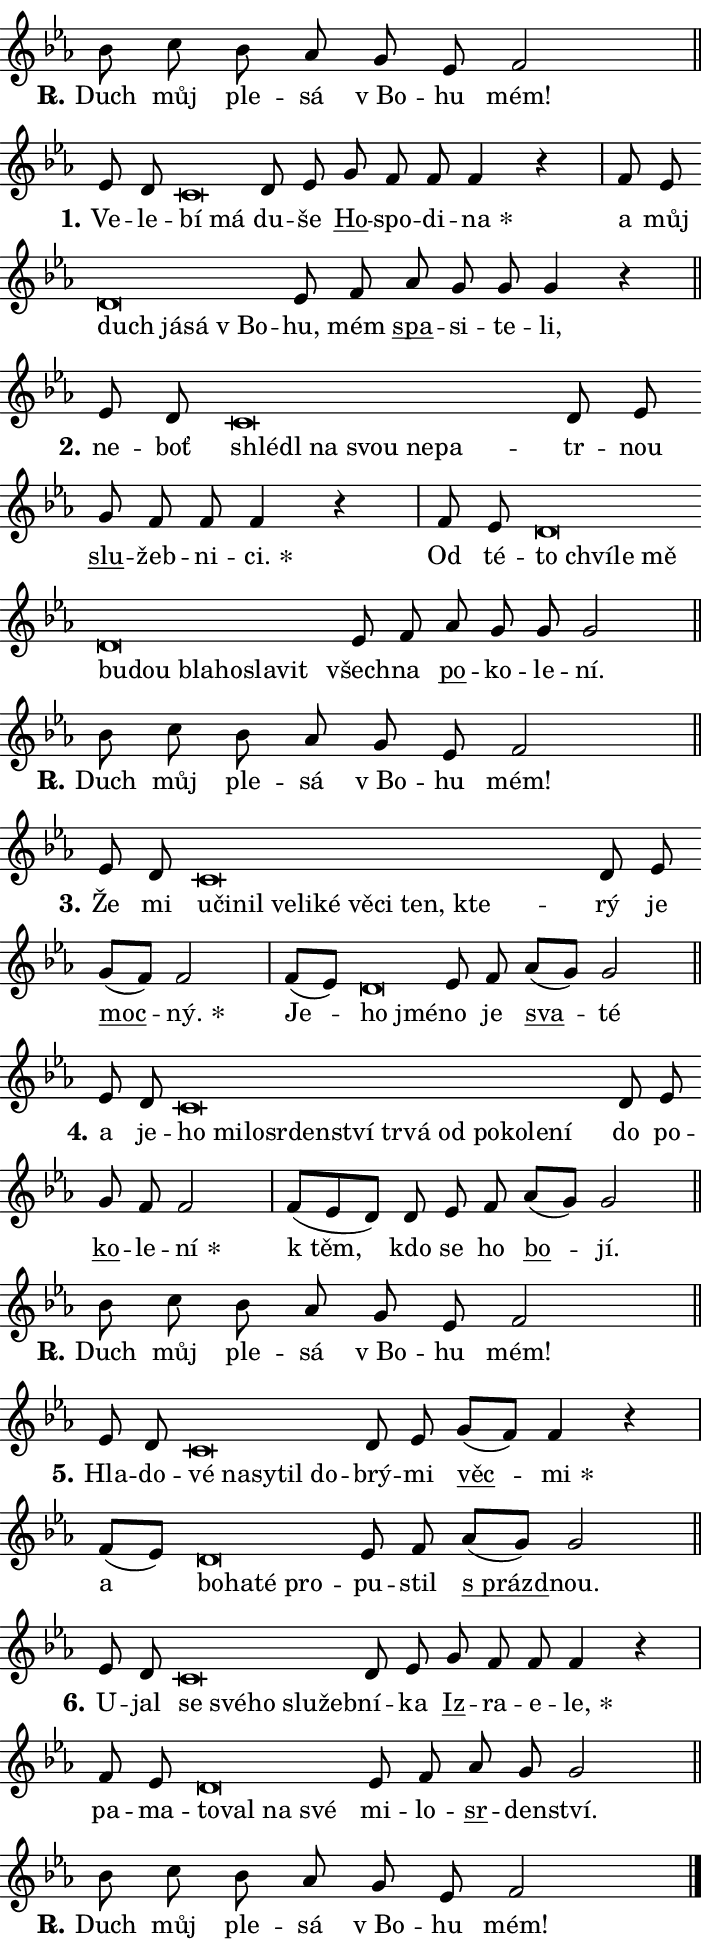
\version "2.24.0"
\header { tagline = "" }
\paper {
  indent = 0\cm
  top-margin = 0\cm
  right-margin = 0.13\cm % to fit lyric hyphens
  bottom-margin = 0\cm
  left-margin = 0\cm
  paper-width = 12\cm
  page-breaking = #ly:one-page-breaking
  system-system-spacing.basic-distance = #11
  score-system-spacing.basic-distance = #11
  ragged-last = ##f
}


%% Author: Thomas Morley
%% https://lists.gnu.org/archive/html/lilypond-user/2020-05/msg00002.html
#(define (line-position grob)
"Returns position of @var[grob} in current system:
   @code{'start}, if at first time-step
   @code{'end}, if at last time-step
   @code{'middle} otherwise
"
  (let* ((col (ly:item-get-column grob))
         (ln (ly:grob-object col 'left-neighbor))
         (rn (ly:grob-object col 'right-neighbor))
         (col-to-check-left (if (ly:grob? ln) ln col))
         (col-to-check-right (if (ly:grob? rn) rn col))
         (break-dir-left
           (and
             (ly:grob-property col-to-check-left 'non-musical #f)
             (ly:item-break-dir col-to-check-left)))
         (break-dir-right
           (and
             (ly:grob-property col-to-check-right 'non-musical #f)
             (ly:item-break-dir col-to-check-right))))
        (cond ((eqv? 1 break-dir-left) 'start)
              ((eqv? -1 break-dir-right) 'end)
              (else 'middle))))

#(define (tranparent-at-line-position vctor)
  (lambda (grob)
  "Relying on @code{line-position} select the relevant enry from @var{vctor}.
Used to determine transparency,"
    (case (line-position grob)
      ((end) (not (vector-ref vctor 0)))
      ((middle) (not (vector-ref vctor 1)))
      ((start) (not (vector-ref vctor 2))))))

noteHeadBreakVisibility =
#(define-music-function (break-visibility)(vector?)
"Makes @code{NoteHead}s transparent relying on @var{break-visibility}"
#{
  \override NoteHead.transparent =
    #(tranparent-at-line-position break-visibility)
#})

#(define delete-ledgers-for-transparent-note-heads
  (lambda (grob)
    "Reads whether a @code{NoteHead} is transparent.
If so this @code{NoteHead} is removed from @code{'note-heads} from
@var{grob}, which is supposed to be @code{LedgerLineSpanner}.
As a result ledgers are not printed for this @code{NoteHead}"
    (let* ((nhds-array (ly:grob-object grob 'note-heads))
           (nhds-list
             (if (ly:grob-array? nhds-array)
                 (ly:grob-array->list nhds-array)
                 '()))
           ;; Relies on the transparent-property being done before
           ;; Staff.LedgerLineSpanner.after-line-breaking is executed.
           ;; This is fragile ...
           (to-keep
             (remove
               (lambda (nhd)
                 (ly:grob-property nhd 'transparent #f))
               nhds-list)))
      ;; TODO find a better method to iterate over grob-arrays, similiar
      ;; to filter/remove etc for lists
      ;; For now rebuilt from scratch
      (set! (ly:grob-object grob 'note-heads)  '())
      (for-each
        (lambda (nhd)
          (ly:pointer-group-interface::add-grob grob 'note-heads nhd))
        to-keep))))

squashNotes = {
  \override NoteHead.X-extent = #'(-0.2 . 0.2)
  \override NoteHead.Y-extent = #'(-0.75 . 0)
  \override NoteHead.stencil =
    #(lambda (grob)
       (let ((pos (ly:grob-property grob 'staff-position)))
         (begin
           (if (< pos -7) (display "ERROR: Lower brevis then expected\n") (display ""))
           (if (<= pos -6) ly:text-interface::print ly:note-head::print))))
}
unSquashNotes = {
  \revert NoteHead.X-extent
  \revert NoteHead.Y-extent
  \revert NoteHead.stencil
}

hideNotes = \noteHeadBreakVisibility #begin-of-line-visible
unHideNotes = \noteHeadBreakVisibility #all-visible

% work-around for resetting accidentals
% https://lilypond.org/doc/v2.23/Documentation/notation/displaying-rhythms#unmetered-music
cadenzaMeasure = {
  \cadenzaOff
  \partial 1024 s1024
  \cadenzaOn
}

#(define-markup-command (accent layout props text) (markup?)
  "Underline accented syllable"
  (interpret-markup layout props
    #{\markup \override #'(offset . 4.3) \underline { #text }#}))

responsum = \markup \concat {
  "R" \hspace #-1.05 \path #0.1 #'((moveto 0 0.07) (lineto 0.9 0.8)) \hspace #0.05 "."
}

spaceSize = #0.6828661417322834 % exact space size for TeX Gyre Schola

\layout {
  \context {
    \Staff
    \remove "Time_signature_engraver"
    \override LedgerLineSpanner.after-line-breaking = #delete-ledgers-for-transparent-note-heads
  }
  \context {
    \Lyrics {
      \override LyricSpace.minimum-distance = \spaceSize
      \override LyricText.font-name = #"TeX Gyre Schola"
      \override LyricText.font-size = 1
      \override StanzaNumber.font-name = #"TeX Gyre Schola Bold"
      \override StanzaNumber.font-size = 1
    }
  }
  \context {
    \Score 
    \override NoteHead.text =
      #(lambda (grob) 
        (let ((pos (ly:grob-property grob 'staff-position)))
          #{\markup {
            \combine
              \halign #-0.55 \raise #(if (= pos -6) 0 0.5) \override #'(thickness . 2) \draw-line #'(3.2 . 0)
              \musicglyph "noteheads.sM1"
          }#}))
  }
}

% magnetic-lyrics.ily
%
%   written by
%     Jean Abou Samra <jean@abou-samra.fr>
%     Werner Lemberg <wl@gnu.org>
%
%   adapted by
%     Jiri Hon <jiri.hon@gmail.com>
%
% Version 2022-Apr-15

% https://www.mail-archive.com/lilypond-user@gnu.org/msg149350.html

#(define (Left_hyphen_pointer_engraver context)
   "Collect syllable-hyphen-syllable occurrences in lyrics and store
them in properties.  This engraver only looks to the left.  For
example, if the lyrics input is @code{foo -- bar}, it does the
following.

@itemize @bullet
@item
Set the @code{text} property of the @code{LyricHyphen} grob between
@q{foo} and @q{bar} to @code{foo}.

@item
Set the @code{left-hyphen} property of the @code{LyricText} grob with
text @q{foo} to the @code{LyricHyphen} grob between @q{foo} and
@q{bar}.
@end itemize

Use this auxiliary engraver in combination with the
@code{lyric-@/text::@/apply-@/magnetic-@/offset!} hook."
   (let ((hyphen #f)
         (text #f))
     (make-engraver
      (acknowledgers
       ((lyric-syllable-interface engraver grob source-engraver)
        (set! text grob)))
      (end-acknowledgers
       ((lyric-hyphen-interface engraver grob source-engraver)
        ;(when (not (grob::has-interface grob 'lyric-space-interface))
          (set! hyphen grob)));)
      ((stop-translation-timestep engraver)
       (when (and text hyphen)
         (ly:grob-set-object! text 'left-hyphen hyphen))
       (set! text #f)
       (set! hyphen #f)))))

#(define (lyric-text::apply-magnetic-offset! grob)
   "If the space between two syllables is less than the value in
property @code{LyricText@/.details@/.squash-threshold}, move the right
syllable to the left so that it gets concatenated with the left
syllable.

Use this function as a hook for
@code{LyricText@/.after-@/line-@/breaking} if the
@code{Left_@/hyphen_@/pointer_@/engraver} is active."
   (let ((hyphen (ly:grob-object grob 'left-hyphen #f)))
     (when hyphen
       (let ((left-text (ly:spanner-bound hyphen LEFT)))
         (when (grob::has-interface left-text 'lyric-syllable-interface)
           (let* ((common (ly:grob-common-refpoint grob left-text X))
                  (this-x-ext (ly:grob-extent grob common X))
                  (left-x-ext
                   (begin
                     ;; Trigger magnetism for left-text.
                     (ly:grob-property left-text 'after-line-breaking)
                     (ly:grob-extent left-text common X)))
                  ;; `delta` is the gap width between two syllables.
                  (delta (- (interval-start this-x-ext)
                            (interval-end left-x-ext)))
                  (details (ly:grob-property grob 'details))
                  (threshold (assoc-get 'squash-threshold details 0.2)))
             (when (< delta threshold)
               (let* (;; We have to manipulate the input text so that
                      ;; ligatures crossing syllable boundaries are not
                      ;; disabled.  For languages based on the Latin
                      ;; script this is essentially a beautification.
                      ;; However, for non-Western scripts it can be a
                      ;; necessity.
                      (lt (ly:grob-property left-text 'text))
                      (rt (ly:grob-property grob 'text))
                      (is-space (grob::has-interface hyphen 'lyric-space-interface))
                      (space (if is-space " " ""))
                      (extra-delta (if is-space spaceSize 0))
                      ;; Append new syllable.
                      (ltrt-space (if (and (string? lt) (string? rt))
                                (string-append lt space rt)
                                (make-concat-markup (list lt space rt))))
                      ;; Right-align `ltrt` to the right side.
                      (ltrt-space-markup (grob-interpret-markup
                               grob
                               (make-translate-markup
                                (cons (interval-length this-x-ext) 0)
                                (make-right-align-markup ltrt-space)))))
                 (begin
                   ;; Don't print `left-text`.
                   (ly:grob-set-property! left-text 'stencil #f)
                   ;; Set text and stencil (which holds all collected
                   ;; syllables so far) and shift it to the left.
                   (ly:grob-set-property! grob 'text ltrt-space)
                   (ly:grob-set-property! grob 'stencil ltrt-space-markup)
                   (ly:grob-translate-axis! grob (- (- delta extra-delta)) X))))))))))


#(define (lyric-hyphen::displace-bounds-first grob)
   ;; Make very sure this callback isn't triggered too early.
   (let ((left (ly:spanner-bound grob LEFT))
         (right (ly:spanner-bound grob RIGHT)))
     (ly:grob-property left 'after-line-breaking)
     (ly:grob-property right 'after-line-breaking)
     (ly:lyric-hyphen::print grob)))

squashThreshold = #0.4

\layout {
  \context {
    \Lyrics
    \consists #Left_hyphen_pointer_engraver
    \override LyricText.after-line-breaking =
      #lyric-text::apply-magnetic-offset!
    \override LyricHyphen.stencil = #lyric-hyphen::displace-bounds-first
    \override LyricText.details.squash-threshold = \squashThreshold
    \override LyricHyphen.minimum-distance = 0
    \override LyricHyphen.minimum-length = \squashThreshold
  }
}

squashText = \override LyricText.details.squash-threshold = 9999
unSquashText = \override LyricText.details.squash-threshold = \squashThreshold

leftText = \override LyricText.self-alignment-X = #LEFT
unLeftText = \revert LyricText.self-alignment-X

starOffset = #(lambda (grob) 
                (let ((x_offset (ly:self-alignment-interface::aligned-on-x-parent grob)))
                  (if (= x_offset 0) 0 (+ x_offset 1.2))))

star = #(define-music-function (syllable)(string?)
"Append star separator at the end of a syllable"
#{
  \once \override LyricText.X-offset = #starOffset
  \lyricmode { \markup {
    #syllable
    \override #'((font-name . "TeX Gyre Schola Bold")) \hspace #0.2 \lower #0.65 \larger "*"
  } }
#})

starAccent = #(define-music-function (syllable)(string?)
"Append star separator at the end of a syllable and make accent"
#{
  \once \override LyricText.X-offset = #starOffset
  \lyricmode { \markup {
    \accent #syllable
    \override #'((font-name . "TeX Gyre Schola Bold")) \hspace #0.2 \lower #0.65 \larger "*"
  } }
#})

breath = #(define-music-function (syllable)(string?)
"Append breathing indicator at the end of a syllable"
#{
  \lyricmode { \markup { #syllable "+" } }
#})

optionalBreath = #(define-music-function (syllable)(string?)
"Append optional breathing indicator at the end of a syllable"
#{
  \lyricmode { \markup { #syllable "(+)" } }
#})


\score {
    <<
        \new Voice = "melody" { \cadenzaOn \key es \major \relative { bes'8 c bes as g es f2 \cadenzaMeasure \bar "||" \break } }
        \new Lyrics \lyricsto "melody" { \lyricmode { \set stanza = \responsum
Duch můj ple -- sá "v Bo" -- hu mém! } }
    >>
    \layout {}
}

\score {
    <<
        \new Voice = "melody" { \cadenzaOn \key es \major \relative { es'8 d \bar "" \squashNotes c\breve*1/16 \hideNotes \breve*1/16 \bar "" \unHideNotes \unSquashNotes d8 es \bar "" g f f f4 r \cadenzaMeasure \bar "|" f8 es \bar "" \squashNotes d\breve*1/16 \hideNotes \breve*1/16 \bar "" \breve*1/16 \breve*1/16 \bar "" \unHideNotes \unSquashNotes es8 f \bar "" as g g g4 r \cadenzaMeasure \bar "||" \break } }
        \new Lyrics \lyricsto "melody" { \lyricmode { \set stanza = "1."
Ve -- le -- \leftText bí \squashText má \unLeftText \unSquashText du -- še \markup \accent Ho -- spo -- di -- \star na a můj \leftText duch \squashText já -- sá "v Bo" -- \unLeftText \unSquashText hu, mém \markup \accent spa -- si -- te -- li, } }
    >>
    \layout {}
}

\score {
    <<
        \new Voice = "melody" { \cadenzaOn \key es \major \relative { es'8 d \bar "" \squashNotes c\breve*1/16 \hideNotes \breve*1/16 \bar "" \breve*1/16 \bar "" \breve*1/16 \bar "" \breve*1/16 \breve*1/16 \bar "" \unHideNotes \unSquashNotes d8 es \bar "" g f f f4 r \cadenzaMeasure \bar "|" f8 es \bar "" \squashNotes d\breve*1/16 \hideNotes \breve*1/16 \bar "" \breve*1/16 \bar "" \breve*1/16 \bar "" \breve*1/16 \bar "" \breve*1/16 \bar "" \breve*1/16 \bar "" \breve*1/16 \bar "" \breve*1/16 \breve*1/16 \bar "" \unHideNotes \unSquashNotes es8 f \bar "" as g g g2 \cadenzaMeasure \bar "||" \break } }
        \new Lyrics \lyricsto "melody" { \lyricmode { \set stanza = "2."
ne -- boť \leftText shlé -- \squashText dl na svou ne -- pa -- \unLeftText \unSquashText tr -- nou \markup \accent slu -- žeb -- ni -- \star ci. Od té -- \leftText to \squashText chví -- le mě bu -- dou bla -- ho -- sla -- vit \unLeftText \unSquashText všech -- na \markup \accent po -- ko -- le -- ní. } }
    >>
    \layout {}
}

\score {
    <<
        \new Voice = "melody" { \cadenzaOn \key es \major \relative { bes'8 c bes as g es f2 \cadenzaMeasure \bar "||" \break } }
        \new Lyrics \lyricsto "melody" { \lyricmode { \set stanza = \responsum
Duch můj ple -- sá "v Bo" -- hu mém! } }
    >>
    \layout {}
}

\score {
    <<
        \new Voice = "melody" { \cadenzaOn \key es \major \relative { es'8 d \bar "" \squashNotes c\breve*1/16 \hideNotes \breve*1/16 \bar "" \breve*1/16 \bar "" \breve*1/16 \bar "" \breve*1/16 \bar "" \breve*1/16 \bar "" \breve*1/16 \bar "" \breve*1/16 \bar "" \breve*1/16 \breve*1/16 \bar "" \unHideNotes \unSquashNotes d8 es \bar "" g[( f)] f2 \cadenzaMeasure \bar "|" f8[( es)] \bar "" \squashNotes d\breve*1/16 \hideNotes \breve*1/16 \bar "" \unHideNotes \unSquashNotes es8 f \bar "" as[( g)] g2 \cadenzaMeasure \bar "||" \break } }
        \new Lyrics \lyricsto "melody" { \lyricmode { \set stanza = "3."
Že mi \leftText u -- \squashText či -- nil ve -- li -- ké vě -- ci ten, kte -- \unLeftText \unSquashText rý je \markup \accent moc -- \star ný. Je -- \leftText ho \squashText jmé -- \unLeftText \unSquashText no je \markup \accent sva -- té } }
    >>
    \layout {}
}

\score {
    <<
        \new Voice = "melody" { \cadenzaOn \key es \major \relative { es'8 d \bar "" \squashNotes c\breve*1/16 \hideNotes \breve*1/16 \bar "" \breve*1/16 \bar "" \breve*1/16 \bar "" \breve*1/16 \bar "" \breve*1/16 \bar "" \breve*1/16 \bar "" \breve*1/16 \bar "" \breve*1/16 \bar "" \breve*1/16 \bar "" \breve*1/16 \bar "" \breve*1/16 \breve*1/16 \bar "" \unHideNotes \unSquashNotes d8 es \bar "" g f f2 \cadenzaMeasure \bar "|" f8[( es d)] d es8 f \bar "" as[( g)] g2 \cadenzaMeasure \bar "||" \break } }
        \new Lyrics \lyricsto "melody" { \lyricmode { \set stanza = "4."
a je -- \leftText ho \squashText mi -- lo -- sr -- den -- ství tr -- vá od po -- ko -- le -- ní \unLeftText \unSquashText do po -- \markup \accent ko -- le -- \star ní "k těm," kdo se ho \markup \accent bo -- jí. } }
    >>
    \layout {}
}

\score {
    <<
        \new Voice = "melody" { \cadenzaOn \key es \major \relative { bes'8 c bes as g es f2 \cadenzaMeasure \bar "||" \break } }
        \new Lyrics \lyricsto "melody" { \lyricmode { \set stanza = \responsum
Duch můj ple -- sá "v Bo" -- hu mém! } }
    >>
    \layout {}
}

\score {
    <<
        \new Voice = "melody" { \cadenzaOn \key es \major \relative { es'8 d \bar "" \squashNotes c\breve*1/16 \hideNotes \breve*1/16 \bar "" \breve*1/16 \bar "" \breve*1/16 \breve*1/16 \bar "" \unHideNotes \unSquashNotes d8 es \bar "" g[( f)] f4 r \cadenzaMeasure \bar "|" f8[( es)] \bar "" \squashNotes d\breve*1/16 \hideNotes \breve*1/16 \bar "" \breve*1/16 \breve*1/16 \bar "" \unHideNotes \unSquashNotes es8 f \bar "" as[( g)] g2 \cadenzaMeasure \bar "||" \break } }
        \new Lyrics \lyricsto "melody" { \lyricmode { \set stanza = "5."
Hla -- do -- \leftText vé \squashText na -- sy -- til do -- \unLeftText \unSquashText brý -- mi \markup \accent věc -- \star mi a \leftText bo -- \squashText ha -- té pro -- \unLeftText \unSquashText pu -- stil \markup \accent "s prázd" -- nou. } }
    >>
    \layout {}
}

\score {
    <<
        \new Voice = "melody" { \cadenzaOn \key es \major \relative { es'8 d \bar "" \squashNotes c\breve*1/16 \hideNotes \breve*1/16 \bar "" \breve*1/16 \bar "" \breve*1/16 \breve*1/16 \bar "" \unHideNotes \unSquashNotes d8 es \bar "" g f f f4 r \cadenzaMeasure \bar "|" f8 es \bar "" \squashNotes d\breve*1/16 \hideNotes \breve*1/16 \bar "" \breve*1/16 \breve*1/16 \bar "" \unHideNotes \unSquashNotes es8 f \bar "" as g g2 \cadenzaMeasure \bar "||" \break } }
        \new Lyrics \lyricsto "melody" { \lyricmode { \set stanza = "6."
U -- jal \leftText se \squashText své -- ho slu -- žeb -- \unLeftText \unSquashText ní -- ka \markup \accent Iz -- ra -- e -- \star le, pa -- ma -- \leftText to -- \squashText val na své \unLeftText \unSquashText mi -- lo -- \markup \accent sr -- den -- ství. } }
    >>
    \layout {}
}

\score {
    <<
        \new Voice = "melody" { \cadenzaOn \key es \major \relative { bes'8 c bes as g es f2 \cadenzaMeasure \bar "||" \break } \bar "|." }
        \new Lyrics \lyricsto "melody" { \lyricmode { \set stanza = \responsum
Duch můj ple -- sá "v Bo" -- hu mém! } }
    >>
    \layout {}
}
